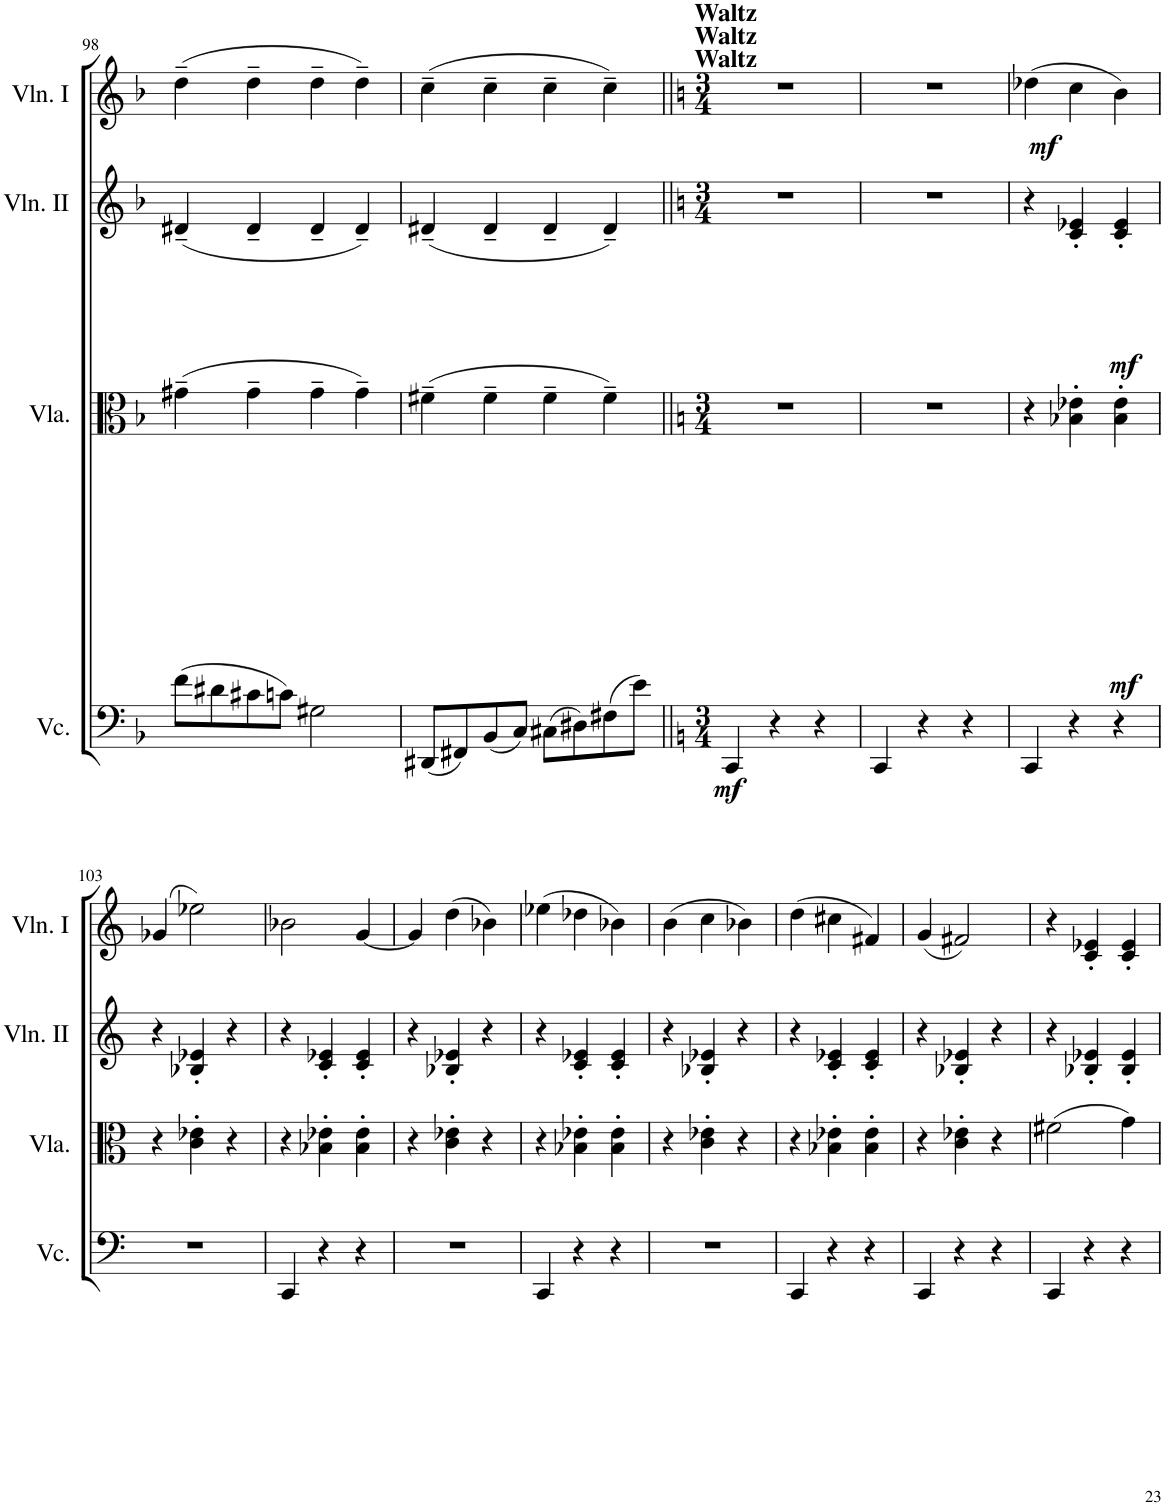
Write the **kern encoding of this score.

**kern	**dynam	**kern	**dynam	**kern	**dynam	**kern	**dynam
*part4	*part4	*part3	*part3	*part2	*part2	*part1	*part1
*staff4	*staff4	*staff3	*staff3	*staff2	*staff2	*staff1	*staff1
*I"Cello	*	*I"Viola	*	*I"Violin II	*	*I"Violin I	*
*	*	*I'Vla.	*	*I'Vln. II	*	*I'Vln. I	*
!!LO:PB:g=z
*clefF4	*	*clefC3	*	*clefG2	*	*clefG2	*
*k[b-]	*	*k[b-]	*	*k[b-]	*	*k[b-]	*
*M4/4	*	*M4/4	*	*M4/4	*	*M4/4	*
*met(c)	*	*met(c)	*	*met(c)	*	*met(c)	*
=98	=98	=98	=98	=98	=98	=98	=98
(8f\L	.	(4g#X~\	.	(4d#X~/	.	(4dd~\	.
8d#X\	.	.	.	.	.	.	.
8c#X\	.	4g#~\	.	4d#~/	.	4dd~\	.
8cn\J)	.	.	.	.	.	.	.
2G#X\	.	4g#~\	.	4d#~/	.	4dd~\	.
.	.	4g#~\)	.	4d#~/)	.	4dd~\)	.
=99	=99	=99	=99	=99	=99	=99	=99
(8DD#X/L	.	(4f#X~\	.	(4d#X~/	.	(4cc~\	.
8FF#X/)	.	.	.	.	.	.	.
(8BB-/	.	4f#~\	.	4d#~/	.	4cc~\	.
8C/J)	.	.	.	.	.	.	.
(8C#X\L	.	4f#~\	.	4d#~/	.	4cc~\	.
8D#X\)	.	.	.	.	.	.	.
(8F#X\	.	4f#~\)	.	4d#~/)	.	4cc~\)	.
8e\J)	.	.	.	.	.	.	.
=100||	=100||	=100||	=100||	=100||	=100||	=100||	=100||
*k[]	*	*k[]	*	*k[]	*	*k[]	*
*M3/4	*	*M3/4	*	*M3/4	*	*M3/4	*
!	!	!	!	!	!	!LO:TX:a:B:t=Waltz	!
!	!	!	!	!	!	!LO:TX:a:B:t=Waltz	!
!	!	!	!	!	!	!LO:TX:a:B:t=Waltz	!
!	!LO:DY:b	!	!	!	!	!	!
4CC/	mf	2.r	.	2.r	.	2.r	.
4r	.	.	.	.	.	.	.
4r	.	.	.	.	.	.	.
=101	=101	=101	=101	=101	=101	=101	=101
4CC/	.	2.r	.	2.r	.	2.r	.
4r	.	.	.	.	.	.	.
4r	.	.	.	.	.	.	.
=102	=102	=102	=102	=102	=102	=102	=102
!	!	!	!	!	!	!	!LO:DY:b
4CC/	.	4r	.	4r	.	(4dd-X\	mf
!	!	!	!LO:DY:b	!	!LO:DY:b	!	!
4r	.	4B-X\' 4e-X\'	mf	4c/' 4e-X/'	mf	4cc\	.
4r	.	4B-\' 4e-\'	.	4c/' 4e-/'	.	4b\)	.
!!LO:LB:g=z
=103	=103	=103	=103	=103	=103	=103	=103
2.r	.	4r	.	4r	.	(4g-X/	.
.	.	4c\' 4e-X\'	.	4B-X/' 4e-X/'	.	2ee-X\)	.
.	.	4r	.	4r	.	.	.
=104	=104	=104	=104	=104	=104	=104	=104
4CC/	.	4r	.	4r	.	2b-X\	.
4r	.	4B-X\' 4e-X\'	.	4c/' 4e-X/'	.	.	.
4r	.	4B-\' 4e-\'	.	4c/' 4e-/'	.	[4g/	.
=105	=105	=105	=105	=105	=105	=105	=105
2.r	.	4r	.	4r	.	4g/]	.
.	.	4c\' 4e-X\'	.	4B-X/' 4e-X/'	.	(4dd\	.
.	.	4r	.	4r	.	4b-X\)	.
=106	=106	=106	=106	=106	=106	=106	=106
4CC/	.	4r	.	4r	.	(4ee-X\	.
4r	.	4B-X\' 4e-X\'	.	4c/' 4e-X/'	.	4dd-X\	.
4r	.	4B-\' 4e-\'	.	4c/' 4e-/'	.	4b-X\)	.
=107	=107	=107	=107	=107	=107	=107	=107
2.r	.	4r	.	4r	.	(4b\	.
.	.	4c\' 4e-X\'	.	4B-X/' 4e-X/'	.	4cc\	.
.	.	4r	.	4r	.	4b-X\)	.
=108	=108	=108	=108	=108	=108	=108	=108
4CC/	.	4r	.	4r	.	(4dd\	.
4r	.	4B-X\' 4e-X\'	.	4c/' 4e-X/'	.	4cc#X\	.
4r	.	4B-\' 4e-\'	.	4c/' 4e-/'	.	4f#X/)	.
=109	=109	=109	=109	=109	=109	=109	=109
4CC/	.	4r	.	4r	.	(4g/	.
4r	.	4c\' 4e-X\'	.	4B-X/' 4e-X/'	.	2f#X/)	.
4r	.	4r	.	4r	.	.	.
=110	=110	=110	=110	=110	=110	=110	=110
4CC/	.	(2f#X\	.	4r	.	4r	.
4r	.	.	.	4B-X/' 4e-X/'	.	4c/' 4e-X/'	.
4r	.	4g\)	.	4B-/' 4e-/'	.	4c/' 4e-/'	.
=	=	=	=	=	=	=	=
*-	*-	*-	*-	*-	*-	*-	*-
